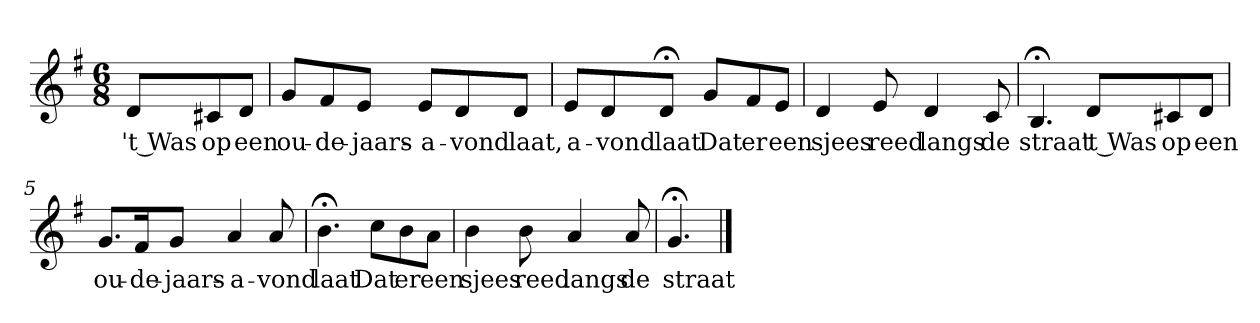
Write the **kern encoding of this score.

**kern	**text
*part1	*part1
*staff1	*staff1
*k[f#]	*
*G:	*
*M6/8	*
*MM120	*
=	=
8dL	't Was
8c#X	op
8dJ	een
=1	=1
8gL	ou-
8f#	-de-
8eJ	-jaars-
8eL	-a-
8d	-vond
8dJ	laat,
=2	=2
8eL	a-
8d	-vond
8d;<J	laat
8gL	Dat
8f#	er
8eJ	een
=3	=3
4d	sjees
8e	reed
4d	langs
8c	de
=4	=4
4.B;<	straat
8dL	't Was
8c#X	op
8dJ	een
=5	=5
8.gL	ou-
16f#K	-de-
8gJ	-jaars-
4a	-a-
8a	-vond
=6	=6
4.b;<	laat
8ccL	Dat
8b	er
8aJ	een
=7	=7
4b	sjees
8b	reed
4a	langs
8a	de
=8	=8
4.g;<	straat
==	==
*-	*-
